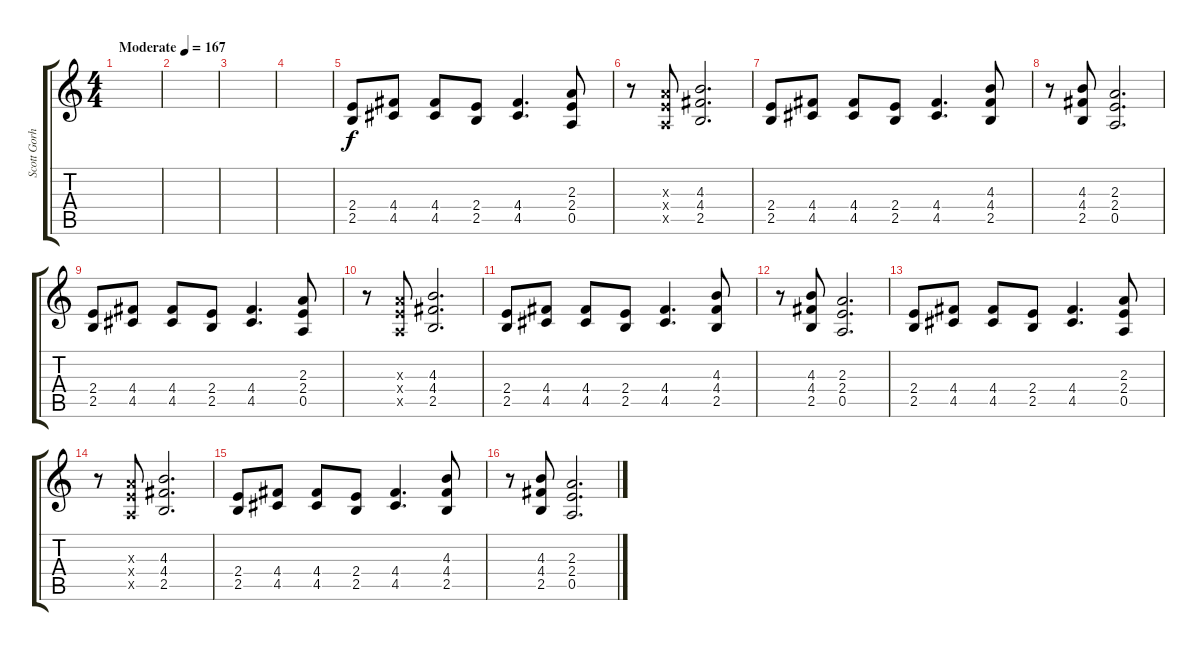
\track ("Scott Gorham" "Scott Gorh") {instrument overdrivenguitar}
\staff {score tabs}
\tuning (E4 B3 G3 D3 A2 E2) {hide}
\ts (4 4)
\tempo (167 "Moderate")
\clef g2
\ks c
|
|
|
|
(2.4 2.5).8 (4.4 4.5).8 (4.4 4.5).8 (2.4 2.5).8 (4.4 4.5).4{d} (2.3 2.4 0.5).8 |
r.8 (2.3{x} 2.4{x} 0.5{x}).8 (4.3 4.4 2.5).2{d} |
(2.4 2.5).8 (4.4 4.5).8 (4.4 4.5).8 (2.4 2.5).8 (4.4 4.5).4{d} (4.3 4.4 2.5).8 |
r.8 (4.3 4.4 2.5).8 (2.3 2.4 0.5).2{d} |
(2.4 2.5).8 (4.4 4.5).8 (4.4 4.5).8 (2.4 2.5).8 (4.4 4.5).4{d} (2.3 2.4 0.5).8 |
r.8 (2.3{x} 2.4{x} 0.5{x}).8 (4.3 4.4 2.5).2{d} |
(2.4 2.5).8 (4.4 4.5).8 (4.4 4.5).8 (2.4 2.5).8 (4.4 4.5).4{d} (4.3 4.4 2.5).8 |
r.8 (4.3 4.4 2.5).8 (2.3 2.4 0.5).2{d} |
(2.4 2.5).8 (4.4 4.5).8 (4.4 4.5).8 (2.4 2.5).8 (4.4 4.5).4{d} (2.3 2.4 0.5).8 |
r.8 (2.3{x} 2.4{x} 0.5{x}).8 (4.3 4.4 2.5).2{d} |
(2.4 2.5).8 (4.4 4.5).8 (4.4 4.5).8 (2.4 2.5).8 (4.4 4.5).4{d} (4.3 4.4 2.5).8 |
r.8 (4.3 4.4 2.5).8 (2.3 2.4 0.5).2{d}
